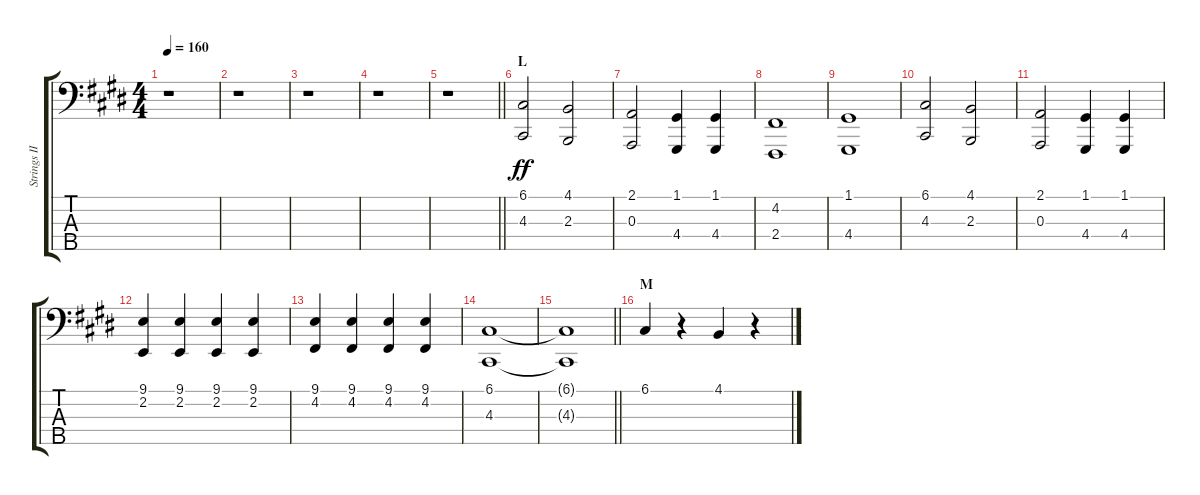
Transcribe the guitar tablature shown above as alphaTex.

\track ("Strings III" "Strings II") {instrument stringensemble1}
\staff {score tabs}
\tuning (G2 D2 A1 E1 B0) {hide}
\ts (4 4)
\tempo 160
\clef f4
\ks e
r.1{dy f} |
r.1 |
r.1 |
r.1 |
\barLineRight lightlight
r.1 |
\section ("" "L")
(6.1 4.3).2{dy ff} (4.1 2.3).2 |
(2.1 0.3).2 (1.1 4.4).4 (1.1 4.4).4 |
(4.2 2.4).1 |
(1.1 4.4).1 |
(6.1 4.3).2 (4.1 2.3).2 |
(2.1 0.3).2 (1.1 4.4).4 (1.1 4.4).4 |
(9.1 2.2).4 (9.1 2.2).4 (9.1 2.2).4 (9.1 2.2).4 |
(9.1 4.2).4 (9.1 4.2).4 (9.1 4.2).4 (9.1 4.2).4 |
(6.1 4.3).1 |
\barLineRight lightlight
(6.1{t} 4.3{t}).1 |
\section ("" "M")
6.1.4 r.4 4.1.4 r.4
